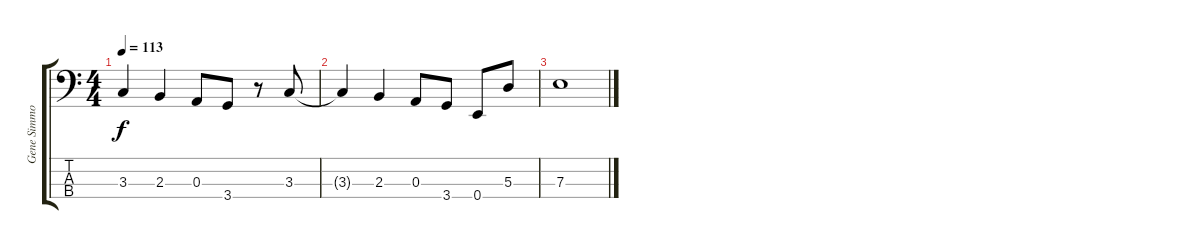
\track ("Gene Simmons" "Gene Simmo") {instrument acousticbass}
\staff {score tabs}
\tuning (G2 D2 A1 E1) {hide}
\ts (4 4)
\tempo 113
\clef f4
\ks c
3.3{t}.4{dy f} 2.3.4 0.3.8 3.4.8 r.8 3.3.8 |
3.3{t}.4 2.3.4 0.3.8 3.4.8 0.4.8 5.3.8 |
7.3.1
